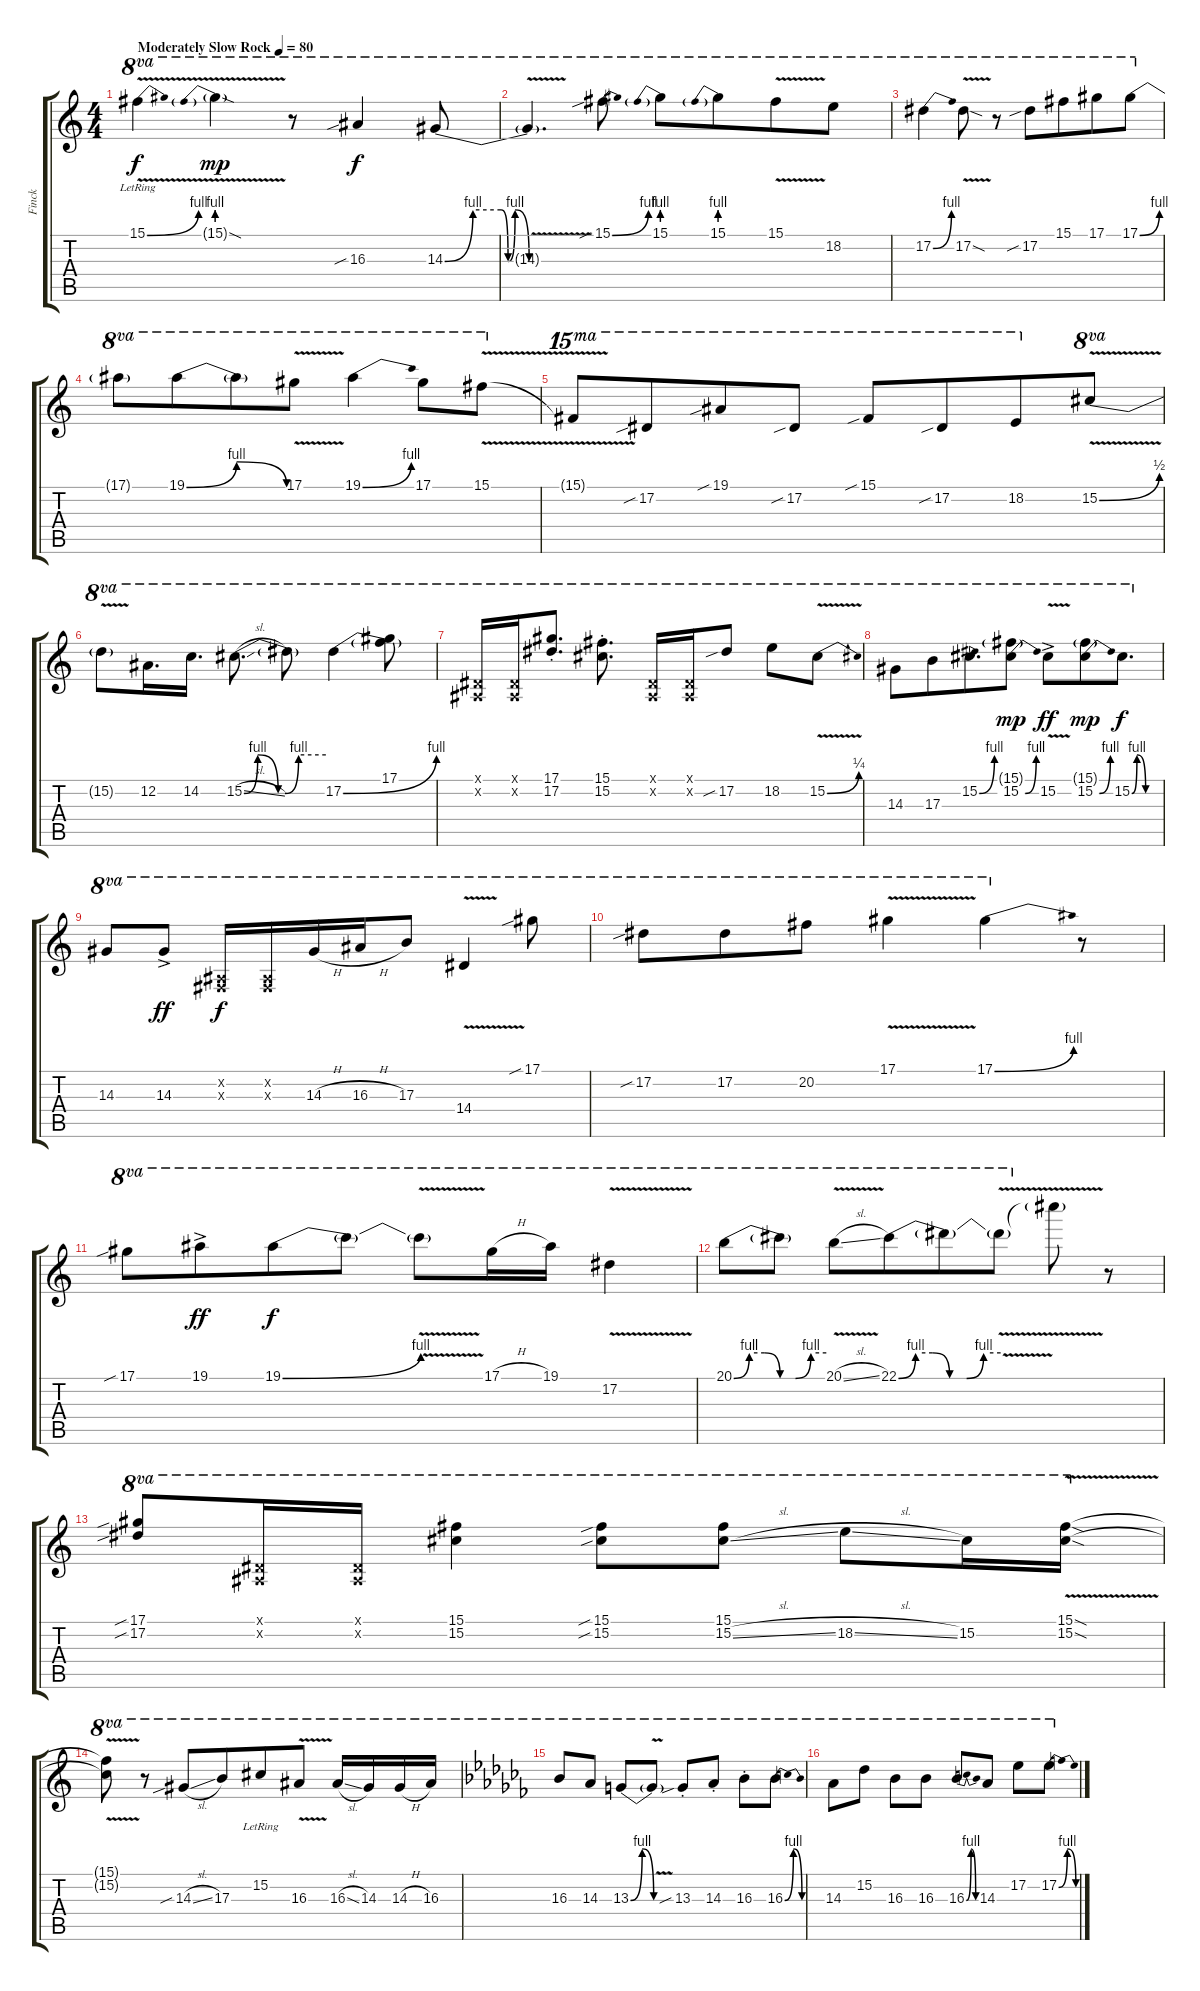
\track ("Finck" "Finck") {instrument overdrivenguitar}
\staff {score tabs}
\tuning (Eb4 Bb3 Gb3 Db3 Ab2 Eb2) {hide}
\ts (4 4)
\tempo (80 "Moderately Slow Rock")
\clef g2
\ks c
15.1{be (bend 0 0 60 4) v lr}.4{ot 8va dy f instrument overdrivenguitar} 15.1{be (prebend 0 4 60 4) v sod g}.4{ot 8va dy mp} r.8{ot 8va} 16.3{sib}.4{ot 8va dy f} 14.3{be (custom 0 0 20 4 40 4 45 0 50 4 60 0)}.8{ot 8va} |
14.3{v t}.4{d ot 8va} 15.1{be (bend 0 0 60 4) sib}.8{ot 8va} 15.1{be (prebend 0 4 60 4)}.8{ot 8va} 15.1{be (prebend 0 4 60 4)}.8{ot 8va beam merge} 15.1{v}.8{ot 8va} 18.2.8{ot 8va} |
17.2{be (bend 0 0 60 4)}.4{ot 8va} 17.2{v sod}.8{ot 8va} r.8{ot 8va} 17.2{sib}.8{ot 8va} 15.1.8{ot 8va beam merge} 17.1.8{ot 8va} 17.1{be (bend 0 0 60 4)}.8{ot 8va} |
17.1{t}.8{ot 8va} 19.1{be (bendrelease 0 0 20 4 30 4 60 0)}.8{ot 8va beam merge} 19.1{t}.8{ot 8va} 17.1{v}.8{ot 8va} 19.1{be (bend 0 0 60 4)}.4{ot 8va} 17.1.8{ot 8va} 15.1{v}.8{ot 8va} |
15.1{t}.8{ot 15ma} 17.2{sib}.8{ot 15ma beam merge} 19.1{sib}.8{ot 15ma} 17.2{sib}.8{ot 15ma} 15.1{sib}.8{ot 15ma} 17.2{sib}.8{ot 15ma beam merge} 18.2.8{ot 15ma} 15.2{be (bend 0 0 60 2) v}.8{ot 8va} |
15.2{t}.8{ot 8va} 12.2.16{d ot 8va beam merge} 14.2.16{d ot 8va} 15.2{be (custom 0 0 10 4 25 0 30 0 40 4 60 4) sl}.8{d ot 8va} 15.2{t}.8{ot 8va} 17.2{be (bend 0 0 60 4)}.4{ot 8va} (17.1 17.2{t}).8{ot 8va} |
(0.1{x} 0.2{x}).16{ot 8va} (0.1{x} 0.2{x}).16{ot 8va} (17.1{st} 17.2{st}).8{d ot 8va} (15.1{st} 15.2{st}).8{d ot 8va} (0.1{x} 0.2{x}).16{ot 8va} (0.1{x} 0.2{x}).16{ot 8va} 17.2{sib}.8{ot 8va} 18.2.8{ot 8va beam merge} 15.2{be (bend 0 0 60 1) v}.8{ot 8va} |
14.3.8{ot 8va} 17.3.8{ot 8va beam merge} 15.2{be (bend 0 0 60 4)}.8{d ot 8va} (15.1{g} 15.2{be (bend 0 0 60 4)}).8{ot 8va dy mp beam split} 15.2{v ac}.8{ot 8va dy ff} (15.1{g} 15.2{be (bend 0 0 60 4)}).8{ot 8va dy mp beam merge} 15.2{be (custom 0 0 11 4 30 0 60 0)}.8{d ot 8va dy f} |
14.3.8{ot 8va} 14.3{ac}.8{ot 8va dy ff} (0.2{x} 0.3{x}).16{ot 8va dy f} (0.2{x} 0.3{x}).16{ot 8va} 14.3{h}.16{ot 8va} 16.3{h}.16{ot 8va beam merge} 17.3.8{ot 8va} 14.4{v}.4{ot 8va} 17.1{sib}.8{ot 8va} |
17.2{sib}.8{ot 8va} 17.2.8{ot 8va beam merge} 20.2.8{ot 8va} 17.1{v}.4{ot 8va} 17.1{be (bend 0 0 60 4)}.4{ot 8va} r.8 |
17.1{sib}.8{ot 8va} 19.1{ac}.8{ot 8va dy ff beam merge} 19.1{be (bend 0 0 60 4)}.8{ot 8va dy f beam merge} 19.1{t}.8{ot 8va} 19.1{v t}.8{ot 8va} 17.1{h}.16{ot 8va} 19.1.16{ot 8va} 17.2{v}.4{ot 8va} |
20.1{be (custom 0 0 10 4 20 4 30 0 40 0 50 4 60 4)}.8{ot 8va} 20.1{t}.8{ot 8va} 20.1{v sl}.8{ot 8va} 22.1{be (custom 0 0 10 4 20 4 30 0 40 0 50 4 60 4)}.8{ot 8va beam merge} 22.1{t}.8{ot 8va} 22.1{v t}.8{ot 8va} 22.1{t}.8 r.8 |
(17.1{sib} 17.2{sib}).8{ot 8va} (0.1{x} 0.2{x}).16{ot 8va} (0.1{x} 0.2{x}).16{ot 8va} (15.1 15.2).4{ot 8va} (15.1{sib} 15.2{sib}).8{ot 8va} (15.1 15.2{sl}).8{ot 8va} 18.2{sl}.8{ot 8va} 15.2.16{ot 8va} (15.1{sod} 15.2{v sod}).16{ot 8va} |
(15.1{t} 15.2{t}).8{ot 8va} r.8{ot 8va} 14.3{sib sl}.8{ot 8va} 17.3.8{ot 8va beam merge} 15.2{lr}.8{ot 8va} 16.3{v}.8{ot 8va} 16.3{sl}.16{ot 8va} 14.3.16{ot 8va beam merge} 14.3{h}.16{ot 8va} 16.3.16{ot 8va} |
\ks abminor
16.3.8{ot 8va} 14.3.8{ot 8va} 13.3{be (bendrelease 0 0 20 4 40 4 60 0)}.8{ot 8va} 13.3{v t}.8{ot 8va} 13.3{sib st}.8{ot 8va} 14.3{st}.8{ot 8va} 16.3{st}.8{ot 8va} 16.3{be (bendrelease 0 0 15 4 45 4 60 0)}.8{ot 8va} |
14.3.8{ot 8va} 15.2.8{ot 8va} 16.3.8{ot 8va} 16.3.8{ot 8va} 16.3{be (bendrelease 0 0 20 4 40 4 60 0)}.8{ot 8va} 14.3.8{ot 8va} 17.2.8{ot 8va} 17.2{be (bendrelease 0 0 20 4 40 4 60 0)}.8{ot 8va}
